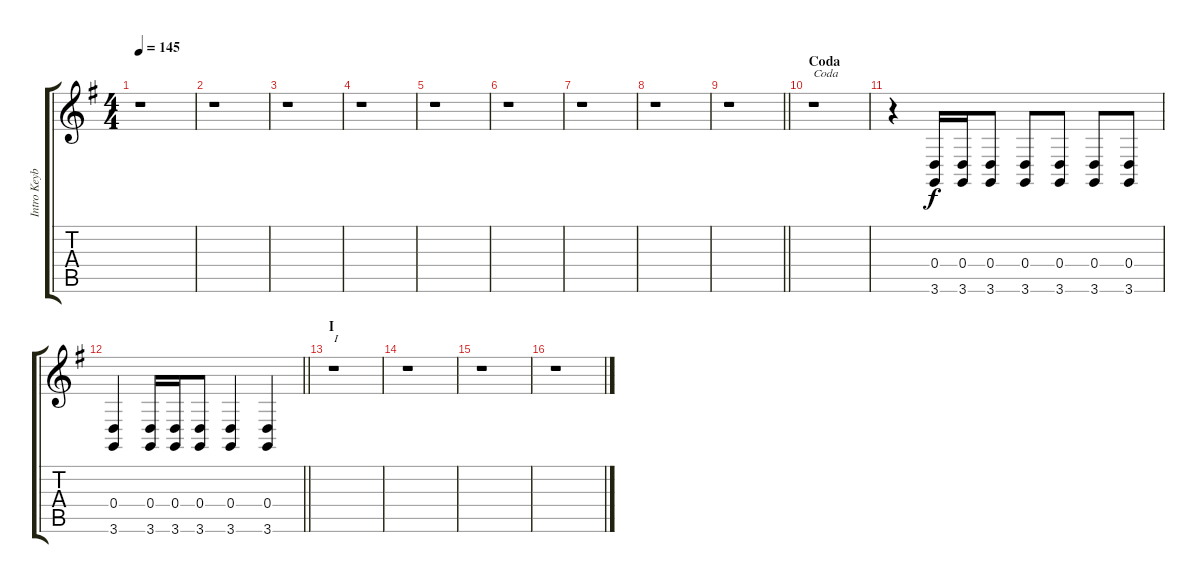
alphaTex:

\track ("Intro Keyboard I" "Intro Keyb") {instrument pad3polysynth}
\staff {score tabs}
\tuning (E4 B3 G3 D3 A2 E2) {hide}
\ts (4 4)
\tempo 145
\clef g2
\ks g
r.1{dy f} |
r.1 |
r.1 |
r.1 |
r.1 |
r.1 |
r.1 |
r.1 |
\barLineRight lightlight
r.1 |
\section ("" "Coda")
r.1{txt "Coda"} |
r.4{volume 8} (0.4 3.6).16 (0.4 3.6).16 (0.4 3.6).8 (0.4 3.6).8 (0.4 3.6).8 (0.4 3.6).8 (0.4 3.6).8 |
\barLineRight lightlight
(0.4 3.6).4 (0.4 3.6).16 (0.4 3.6).16 (0.4 3.6).8 (0.4 3.6).4 (0.4 3.6).4 |
\section ("" "I")
r.1{txt "I"} |
r.1 |
r.1 |
r.1
